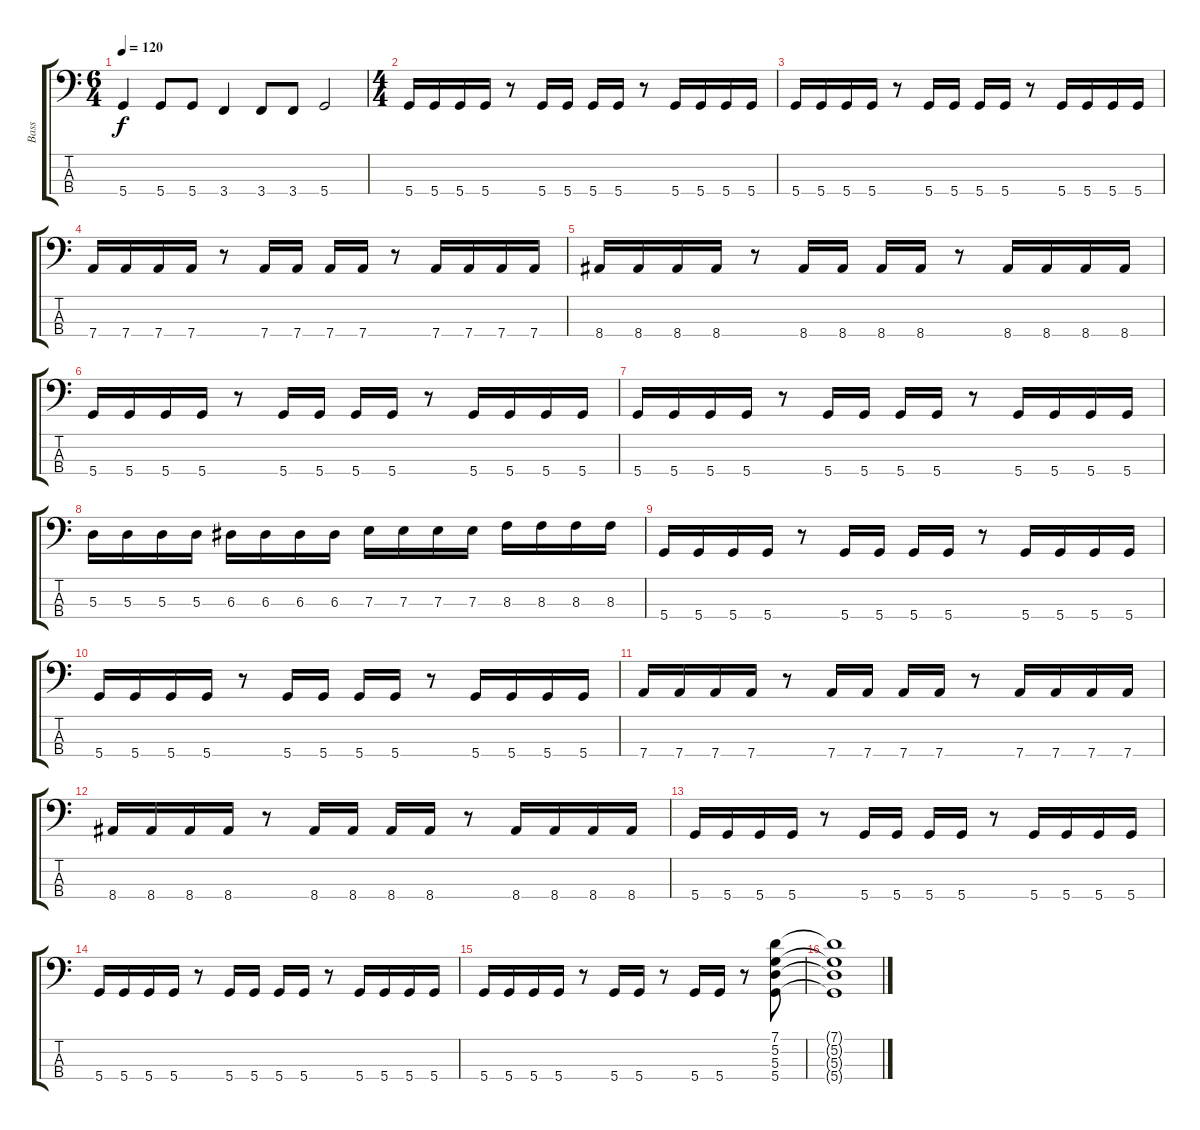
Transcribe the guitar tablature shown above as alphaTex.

\track ("Bass" "Bass") {instrument electricbassfinger}
\staff {score tabs}
\tuning (G2 D2 A1 D1) {hide}
\ts (6 4)
\tempo 120
\clef f4
\ks c
5.4.4{dy f} 5.4.8 5.4.8 3.4.4 3.4.8 3.4.8 5.4.2 |
\ts (4 4)
5.4.16 5.4.16 5.4.16 5.4.16 r.8 5.4.16 5.4.16 5.4.16 5.4.16 r.8 5.4.16 5.4.16 5.4.16 5.4.16 |
5.4.16 5.4.16 5.4.16 5.4.16 r.8 5.4.16 5.4.16 5.4.16 5.4.16 r.8 5.4.16 5.4.16 5.4.16 5.4.16 |
7.4.16 7.4.16 7.4.16 7.4.16 r.8 7.4.16 7.4.16 7.4.16 7.4.16 r.8 7.4.16 7.4.16 7.4.16 7.4.16 |
8.4.16 8.4.16 8.4.16 8.4.16 r.8 8.4.16 8.4.16 8.4.16 8.4.16 r.8 8.4.16 8.4.16 8.4.16 8.4.16 |
5.4.16 5.4.16 5.4.16 5.4.16 r.8 5.4.16 5.4.16 5.4.16 5.4.16 r.8 5.4.16 5.4.16 5.4.16 5.4.16 |
5.4.16 5.4.16 5.4.16 5.4.16 r.8 5.4.16 5.4.16 5.4.16 5.4.16 r.8 5.4.16 5.4.16 5.4.16 5.4.16 |
5.3.16 5.3.16 5.3.16 5.3.16 6.3.16 6.3.16 6.3.16 6.3.16 7.3.16 7.3.16 7.3.16 7.3.16 8.3.16 8.3.16 8.3.16 8.3.16 |
5.4.16 5.4.16 5.4.16 5.4.16 r.8 5.4.16 5.4.16 5.4.16 5.4.16 r.8 5.4.16 5.4.16 5.4.16 5.4.16 |
5.4.16 5.4.16 5.4.16 5.4.16 r.8 5.4.16 5.4.16 5.4.16 5.4.16 r.8 5.4.16 5.4.16 5.4.16 5.4.16 |
7.4.16 7.4.16 7.4.16 7.4.16 r.8 7.4.16 7.4.16 7.4.16 7.4.16 r.8 7.4.16 7.4.16 7.4.16 7.4.16 |
8.4.16 8.4.16 8.4.16 8.4.16 r.8 8.4.16 8.4.16 8.4.16 8.4.16 r.8 8.4.16 8.4.16 8.4.16 8.4.16 |
5.4.16 5.4.16 5.4.16 5.4.16 r.8 5.4.16 5.4.16 5.4.16 5.4.16 r.8 5.4.16 5.4.16 5.4.16 5.4.16 |
5.4.16 5.4.16 5.4.16 5.4.16 r.8 5.4.16 5.4.16 5.4.16 5.4.16 r.8 5.4.16 5.4.16 5.4.16 5.4.16 |
5.4.16 5.4.16 5.4.16 5.4.16 r.8 5.4.16 5.4.16 r.8 5.4.16 5.4.16 r.8 (7.1 5.2 5.3 5.4).8 |
(7.1{t} 5.2{t} 5.3{t} 5.4{t}).1
